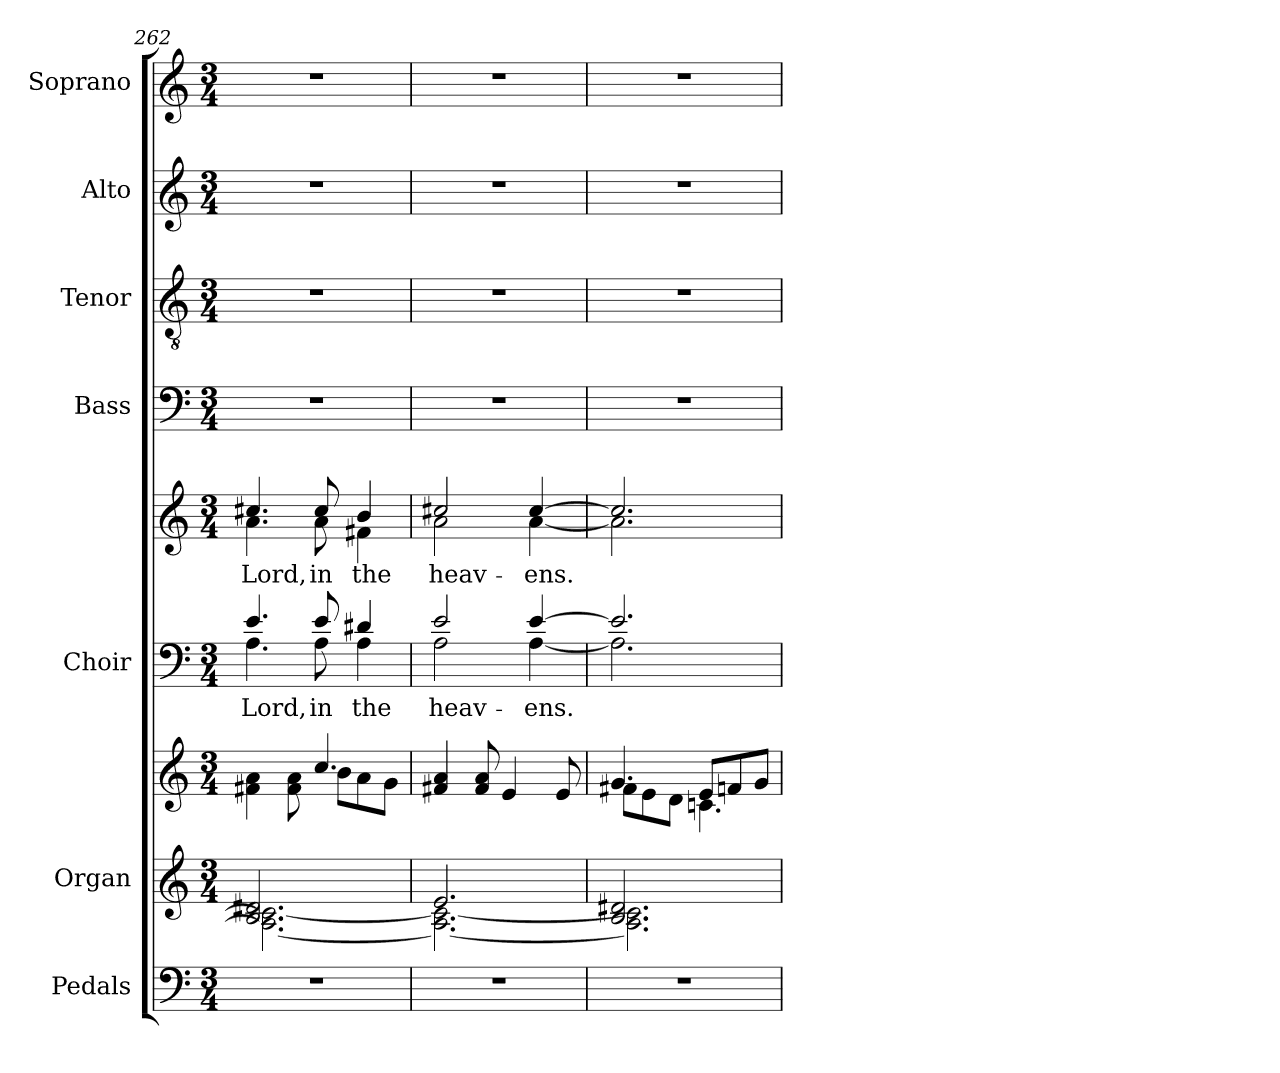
**kern	**kern	**kern	**kern	**text	**kern	**text	**kern	**kern	**kern	**kern
*part7	*part6	*part6	*part5	*part5	*part5	*part5	*part4	*part3	*part2	*part1
*staff9	*staff8	*staff7	*staff6	*staff6	*staff5	*staff5	*staff4	*staff3	*staff2	*staff1
*I"Pedals	*I"Organ	*	*I"Choir	*	*	*	*I"Bass	*I"Tenor	*I"Alto	*I"Soprano
*I'Ped.	*I'Org.	*	*I'Choir	*	*	*	*I'B.	*I'T.	*I'A.	*I'S.
!!LO:LB:g=z
*clefF4	*clefG2	*clefG2	*clefF4	*	*clefG2	*	*clefF4	*clefGv2	*clefG2	*clefG2
*	*	*	*	*	*	*	*	*ITrd7c12	*	*
*k[]	*k[]	*k[]	*k[]	*	*k[]	*	*k[]	*k[]	*k[]	*k[]
*C:	*C:	*C:	*C:	*	*C:	*	*C:	*C:	*C:	*C:
*M3/4	*M3/4	*M3/4	*M3/4	*	*M3/4	*	*M3/4	*M3/4	*M3/4	*M3/4
=262	=262	=262	=262	=262	=262	=262	=262	=262	=262	=262
!LO:N:vis=1	!	!	!	!	!	!	!	!	!	!
*	*^	*^	*	*	*	*	*	*	*	*
!	!	!	!	!	!	!LO:LY:b:color=#000000	!	!	!	!	!	!
*	*	*	*	*	*^	*	*	*	*	*	*	*
!	!	!	!	!	!	!	!	!	!LO:LY:b:color=#000000	!LO:N:vis=1	!LO:N:vis=1	!LO:N:vis=1	!LO:N:vis=1
*	*	*	*	*	*	*	*	*^	*	*	*	*	*
2.r	2.Bi/ 2.d#Xi	2.Ai\_< 2.c#i_<	4f#Xi\ 4ai	4.ryy	4.ei/	4.Ai\	Lord,	4.cc#Xi/	4.ai\	Lord,	2.r	2.r	2.r	2.r
.	.	.	8f#i\ 8ai	.	.	.	.	.	.	.	.	.	.	.
!	!	!	!	!	!	!	!LO:LY:b:color=#000000	!	!	!	!	!	!	!
!	!	!	!	!	!	!	!	!	!	!LO:LY:b:color=#000000	!	!	!	!
.	.	.	4.cci/	8bi\L	8ei/	8Ai\	in	8cc#i/	8ai\	in	.	.	.	.
!	!	!	!	!	!	!	!LO:LY:b:color=#000000	!	!	!	!	!	!	!
!	!	!	!	!	!	!	!	!	!	!LO:LY:b:color=#000000	!	!	!	!
.	.	.	.	8ai\	4d#Xi/	4Ai\	the	4bi/	4f#Xi\	the	.	.	.	.
.	.	.	.	8gi\J	.	.	.	.	.	.	.	.	.	.
=263	=263	=263	=263	=263	=263	=263	=263	=263	=263	=263	=263	=263	=263	=263
!LO:N:vis=1	!	!	!	!	!	!	!	!	!	!	!	!	!	!
*	*	*	*v	*v	*	*	*	*	*	*	*	*	*	*
*	*	*	*^	*	*	*	*	*	*	*	*	*	*
!	!	!	!	!	!	!	!LO:LY:b:color=#000000	!	!	!	!	!	!	!
*	*	*	*v	*v	*	*	*	*	*	*	*	*	*	*
*	*	*	*^	*	*	*	*	*	*	*	*	*	*
!	!	!	!	!	!	!	!	!	!	!LO:LY:b:color=#000000	!LO:N:vis=1	!LO:N:vis=1	!LO:N:vis=1	!LO:N:vis=1
*	*	*	*v	*v	*	*	*	*	*	*	*	*	*	*
2.r	2.ei/	2.Ai\_< 2.c#i_<	4f#Xi/ 4ai	2ei/	2Ai\	heav-	2cc#Xi/	2ai\	heav-	2.r	2.r	2.r	2.r
.	.	.	8f#i/ 8ai	.	.	.	.	.	.	.	.	.	.
.	.	.	4ei/	.	.	.	.	.	.	.	.	.	.
!	!	!	!	!	!	!LO:LY:b:color=#000000	!	!	!	!	!	!	!
!	!	!	!	!	!	!	!	!	!LO:LY:b:color=#000000	!	!	!	!
.	.	.	.	[>4ei/	[<4Ai\	-ens.	[>4cc#i/	[<4ai\	-ens.	.	.	.	.
.	.	.	8ei/	.	.	.	.	.	.	.	.	.	.
=264	=264	=264	=264	=264	=264	=264	=264	=264	=264	=264	=264	=264	=264
!LO:N:vis=1	!	!	!	!	!	!	!	!	!	!LO:N:vis=1	!LO:N:vis=1	!LO:N:vis=1	!LO:N:vis=1
*	*	*	*^	*	*	*	*	*	*	*	*	*	*
2.r	2.Bi/ 2.d#Xi	2.Ai\] 2.c#i]	4.gi/	8f#Xi\L	2.ei/]	2.Ai\]	.	2.cc#i/]	2.ai\]	.	2.r	2.r	2.r	2.r
.	.	.	.	8ei\	.	.	.	.	.	.	.	.	.	.
.	.	.	.	8di\J	.	.	.	.	.	.	.	.	.	.
.	.	.	8ei/L	4.cni\	.	.	.	.	.	.	.	.	.	.
.	.	.	8fni/	.	.	.	.	.	.	.	.	.	.	.
.	.	.	8gi/J	.	.	.	.	.	.	.	.	.	.	.
*	*v	*v	*	*	*v	*v	*	*v	*v	*	*	*	*	*
*	*	*v	*v	*	*	*	*	*	*	*	*
=	=	=	=	=	=	=	=	=	=	=
*-	*-	*-	*-	*-	*-	*-	*-	*-	*-	*-
